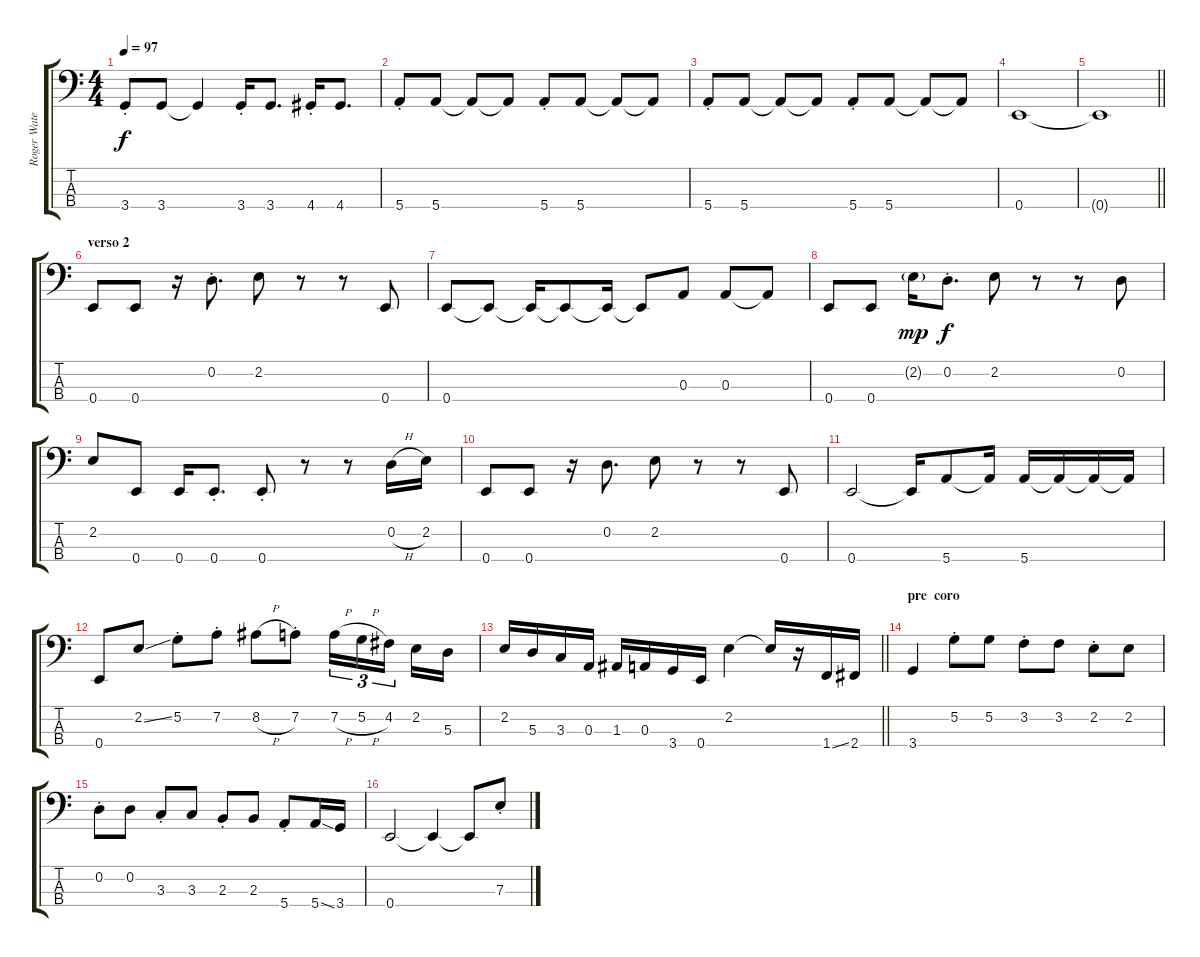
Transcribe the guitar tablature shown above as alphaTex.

\track ("Roger Waters" "Roger Wate") {instrument electricbasspick}
\staff {score tabs}
\tuning (G2 D2 A1 E1) {hide}
\ts (4 4)
\tempo 97
\clef f4
\ks c
3.4{st}.8{dy f} 3.4.8 3.4{t}.4 3.4{st}.16 3.4.8{d} 4.4{st}.16 4.4.8{d} |
5.4{st}.8 5.4.8 5.4{t}.8 5.4{t}.8 5.4{st}.8 5.4.8 5.4{t}.8 5.4{t}.8 |
5.4{st}.8 5.4.8 5.4{t}.8 5.4{t}.8 5.4{st}.8 5.4.8 5.4{t}.8 5.4{t}.8 |
0.4.1 |
\barLineRight lightlight
0.4{t}.1 |
\section ("" "verso 2")
0.4.8 0.4.8 r.16 0.2{st}.8{d} 2.2.8 r.8 r.8 0.4.8 |
0.4.8 0.4{t}.8 0.4{t}.16 0.4{t}.8 0.4{t}.16 0.4{t}.8 0.3.8 0.3.8 0.3{t}.8 |
0.4.8 0.4.8 2.2{g}.16{dy mp} 0.2{st}.8{d dy f} 2.2.8 r.8 r.8 0.2.8 |
2.2.8 0.4.8 0.4.16 0.4{st}.8{d} 0.4{st}.8 r.8 r.8 0.2{h}.16 2.2.16 |
0.4.8 0.4.8 r.16 0.2.8{d} 2.2.8 r.8 r.8 0.4.8 |
0.4.2 0.4{t}.16 5.4.8 5.4{t}.16 5.4.16 5.4{t}.16 5.4{t}.16 5.4{t}.16 |
0.4.8 2.2{ss}.8 5.2{st}.8 7.2{st}.8 8.2{h}.8 7.2{st}.8 7.2{h}.16{tu (3 2)} 5.2{h}.16{tu (3 2)} 4.2.16{tu (3 2) beam splitsecondary} 2.2.16 5.3.16 |
\barLineRight lightlight
2.2.16 5.3.16 3.3.16 0.3.16 1.3.16 0.3.16 3.4.16 0.4.16 2.2.4 2.2{t}.16 r.16 1.4{ss}.16 2.4.16 |
\section ("" "pre  coro")
3.4.4 5.2{st}.8 5.2.8 3.2{st}.8 3.2.8 2.2{st}.8 2.2.8 |
0.2{st}.8 0.2.8 3.3{st}.8 3.3.8 2.3{st}.8 2.3.8 5.4{st}.8 5.4{ss}.16 3.4.16 |
0.4.2 0.4{t}.4 0.4{t}.8 7.3{st}.8
